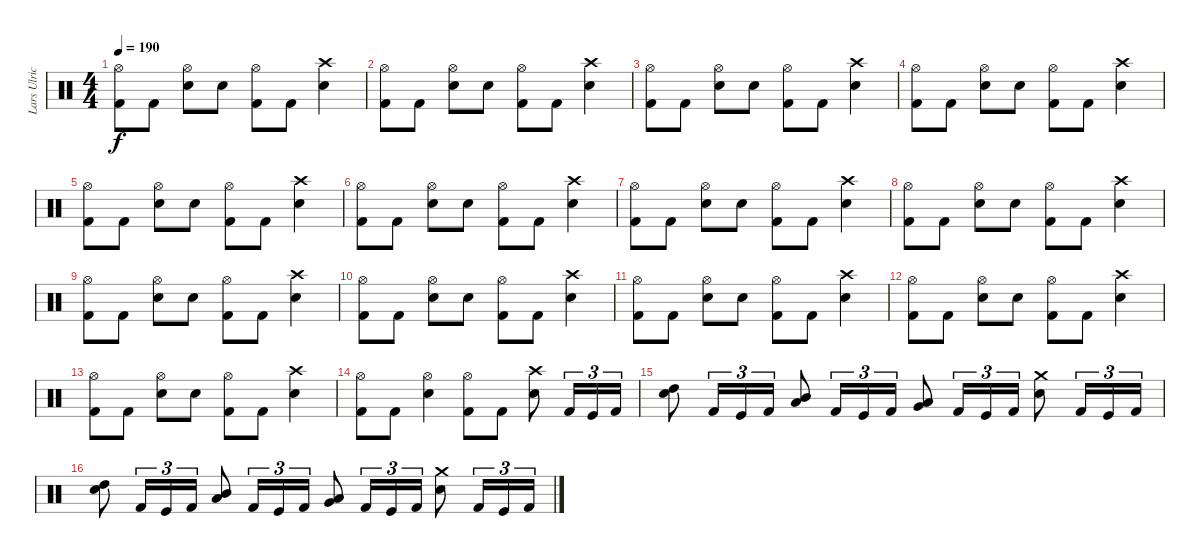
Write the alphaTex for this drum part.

\track ("Lars Ulrich - drums" "Lars Ulric") {instrument percussion}
\staff {score}
\articulation defaults
\ts (4 4)
\tempo 190
\clef neutral
\ks c
("Hi-Hat (open)" "Kick (hit) 2").8{dy f} "Kick (hit) 2".8 ("Hi-Hat (open)" "Electric Snare (hit)").8 "Electric Snare (hit)".8 ("Hi-Hat (open)" "Kick (hit) 2").8 "Kick (hit) 2".8 ("Crash high (hit)" "Electric Snare (hit)").4 |
("Hi-Hat (open)" "Kick (hit) 2").8 "Kick (hit) 2".8 ("Hi-Hat (open)" "Electric Snare (hit)").8 "Electric Snare (hit)".8 ("Hi-Hat (open)" "Kick (hit) 2").8 "Kick (hit) 2".8 ("Crash high (hit)" "Electric Snare (hit)").4 |
("Hi-Hat (open)" "Kick (hit) 2").8 "Kick (hit) 2".8 ("Hi-Hat (open)" "Electric Snare (hit)").8 "Electric Snare (hit)".8 ("Hi-Hat (open)" "Kick (hit) 2").8 "Kick (hit) 2".8 ("Crash high (hit)" "Electric Snare (hit)").4 |
("Hi-Hat (open)" "Kick (hit) 2").8 "Kick (hit) 2".8 ("Hi-Hat (open)" "Electric Snare (hit)").8 "Electric Snare (hit)".8 ("Hi-Hat (open)" "Kick (hit) 2").8 "Kick (hit) 2".8 ("Crash high (hit)" "Electric Snare (hit)").4 |
("Hi-Hat (open)" "Kick (hit) 2").8 "Kick (hit) 2".8 ("Hi-Hat (open)" "Electric Snare (hit)").8 "Electric Snare (hit)".8 ("Hi-Hat (open)" "Kick (hit) 2").8 "Kick (hit) 2".8 ("Crash high (hit)" "Electric Snare (hit)").4 |
("Hi-Hat (open)" "Kick (hit) 2").8 "Kick (hit) 2".8 ("Hi-Hat (open)" "Electric Snare (hit)").8 "Electric Snare (hit)".8 ("Hi-Hat (open)" "Kick (hit) 2").8 "Kick (hit) 2".8 ("Crash high (hit)" "Electric Snare (hit)").4 |
("Hi-Hat (open)" "Kick (hit) 2").8 "Kick (hit) 2".8 ("Hi-Hat (open)" "Electric Snare (hit)").8 "Electric Snare (hit)".8 ("Hi-Hat (open)" "Kick (hit) 2").8 "Kick (hit) 2".8 ("Crash high (hit)" "Electric Snare (hit)").4 |
("Hi-Hat (open)" "Kick (hit) 2").8 "Kick (hit) 2".8 ("Hi-Hat (open)" "Electric Snare (hit)").8 "Electric Snare (hit)".8 ("Hi-Hat (open)" "Kick (hit) 2").8 "Kick (hit) 2".8 ("Crash high (hit)" "Electric Snare (hit)").4 |
("Hi-Hat (open)" "Kick (hit) 2").8 "Kick (hit) 2".8 ("Hi-Hat (open)" "Electric Snare (hit)").8 "Electric Snare (hit)".8 ("Hi-Hat (open)" "Kick (hit) 2").8 "Kick (hit) 2".8 ("Crash high (hit)" "Electric Snare (hit)").4 |
("Hi-Hat (open)" "Kick (hit) 2").8 "Kick (hit) 2".8 ("Hi-Hat (open)" "Electric Snare (hit)").8 "Electric Snare (hit)".8 ("Hi-Hat (open)" "Kick (hit) 2").8 "Kick (hit) 2".8 ("Crash high (hit)" "Electric Snare (hit)").4 |
("Hi-Hat (open)" "Kick (hit) 2").8 "Kick (hit) 2".8 ("Hi-Hat (open)" "Electric Snare (hit)").8 "Electric Snare (hit)".8 ("Hi-Hat (open)" "Kick (hit) 2").8 "Kick (hit) 2".8 ("Crash high (hit)" "Electric Snare (hit)").4 |
("Hi-Hat (open)" "Kick (hit) 2").8 "Kick (hit) 2".8 ("Hi-Hat (open)" "Electric Snare (hit)").8 "Electric Snare (hit)".8 ("Hi-Hat (open)" "Kick (hit) 2").8 "Kick (hit) 2".8 ("Crash high (hit)" "Electric Snare (hit)").4 |
("Hi-Hat (open)" "Kick (hit) 2").8 "Kick (hit) 2".8 ("Hi-Hat (open)" "Electric Snare (hit)").8 "Electric Snare (hit)".8 ("Hi-Hat (open)" "Kick (hit) 2").8 "Kick (hit) 2".8 ("Crash high (hit)" "Electric Snare (hit)").4 |
("Hi-Hat (open)" "Kick (hit) 2").8 "Kick (hit) 2".8 ("Hi-Hat (open)" "Electric Snare (hit)").4 ("Hi-Hat (open)" "Kick (hit) 2").8 "Kick (hit) 2".8 ("Crash high (hit)" "Electric Snare (hit)").8 "Kick (hit) 2".16{tu (3 2)} "Kick (hit)".16{tu (3 2)} "Kick (hit) 2".16{tu (3 2)} |
("High Tom (hit)" "Electric Snare (hit)").8 "Kick (hit) 2".16{tu (3 2)} "Kick (hit)".16{tu (3 2)} "Kick (hit) 2".16{tu (3 2)} ("Mid Tom (hit)" "Low Tom (hit)").8 "Kick (hit) 2".16{tu (3 2)} "Kick (hit)".16{tu (3 2)} "Kick (hit) 2".16{tu (3 2)} ("Low Tom (hit)" "Very Low Tom (hit)").8 "Kick (hit) 2".16{tu (3 2)} "Kick (hit)".16{tu (3 2)} "Kick (hit) 2".16{tu (3 2)} ("Crash medium (hit)" "Electric Snare (hit)").8 "Kick (hit) 2".16{tu (3 2)} "Kick (hit)".16{tu (3 2)} "Kick (hit) 2".16{tu (3 2)} |
("High Tom (hit)" "Electric Snare (hit)").8 "Kick (hit) 2".16{tu (3 2)} "Kick (hit)".16{tu (3 2)} "Kick (hit) 2".16{tu (3 2)} ("Mid Tom (hit)" "Low Tom (hit)").8 "Kick (hit) 2".16{tu (3 2)} "Kick (hit)".16{tu (3 2)} "Kick (hit) 2".16{tu (3 2)} ("Low Tom (hit)" "Very Low Tom (hit)").8 "Kick (hit) 2".16{tu (3 2)} "Kick (hit)".16{tu (3 2)} "Kick (hit) 2".16{tu (3 2)} ("Crash medium (hit)" "Electric Snare (hit)").8 "Kick (hit) 2".16{tu (3 2)} "Kick (hit)".16{tu (3 2)} "Kick (hit) 2".16{tu (3 2)}
